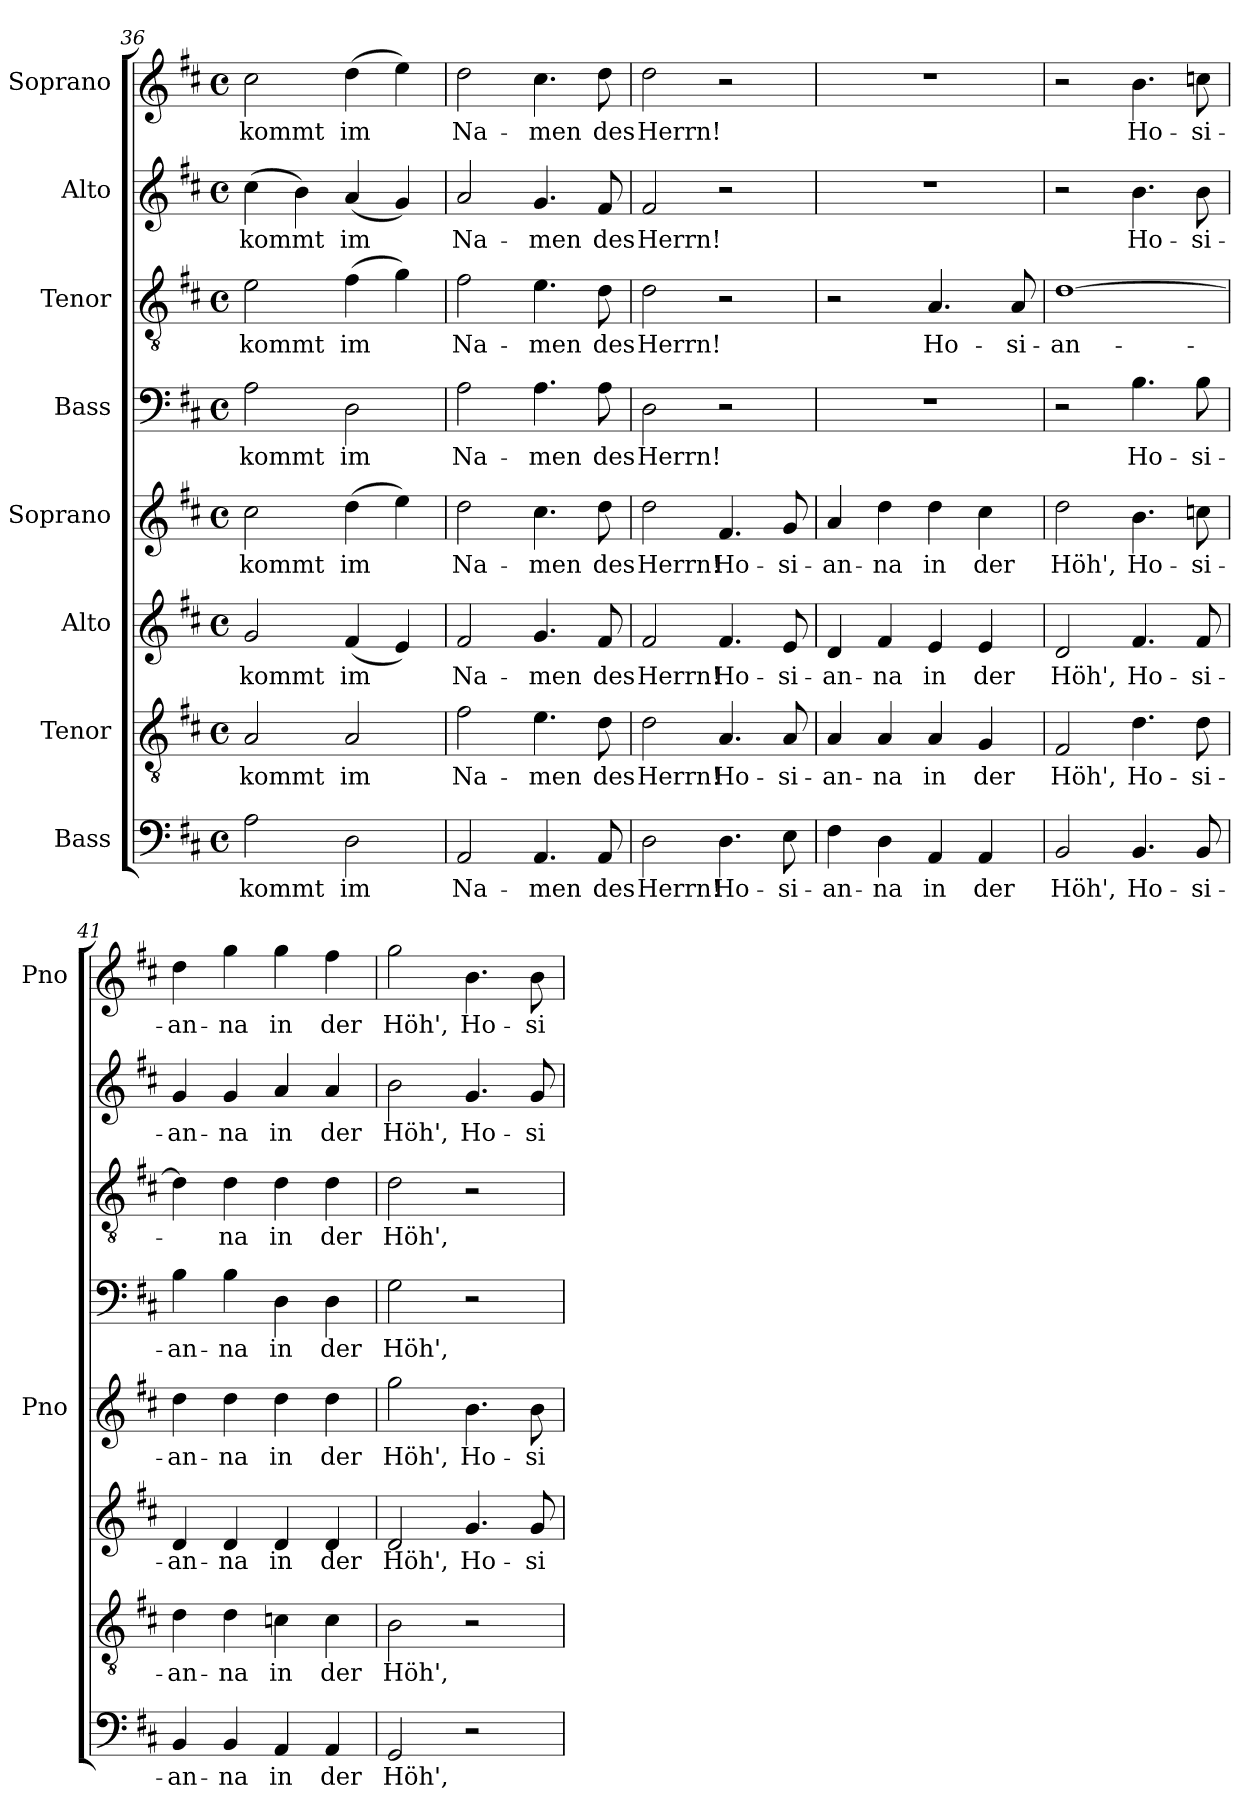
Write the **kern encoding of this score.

**kern	**text	**kern	**text	**kern	**text	**kern	**text	**kern	**text	**kern	**text	**kern	**text	**kern	**text
*part8	*part8	*part7	*part7	*part6	*part6	*part5	*part5	*part4	*part4	*part3	*part3	*part2	*part2	*part1	*part1
*staff8	*staff8	*staff7	*staff7	*staff6	*staff6	*staff5	*staff5	*staff4	*staff4	*staff3	*staff3	*staff2	*staff2	*staff1	*staff1
*I"Bass	*	*I"Tenor	*	*I"Alto	*	*I"Soprano	*	*I"Bass	*	*I"Tenor	*	*I"Alto	*	*I"Soprano	*
*	*	*	*	*	*	*I'Pno	*	*	*	*	*	*	*	*I'Pno	*
!!LO:PB:g=z
*clefF4	*	*clefGv2	*	*clefG2	*	*clefG2	*	*clefF4	*	*clefGv2	*	*clefG2	*	*clefG2	*
*k[f#c#]	*	*k[f#c#]	*	*k[f#c#]	*	*k[f#c#]	*	*k[f#c#]	*	*k[f#c#]	*	*k[f#c#]	*	*k[f#c#]	*
*D:	*	*D:	*	*D:	*	*D:	*	*D:	*	*D:	*	*D:	*	*D:	*
*M4/4	*	*M4/4	*	*M4/4	*	*M4/4	*	*M4/4	*	*M4/4	*	*M4/4	*	*M4/4	*
*met(c)	*	*met(c)	*	*met(c)	*	*met(c)	*	*met(c)	*	*met(c)	*	*met(c)	*	*met(c)	*
=36	=36	=36	=36	=36	=36	=36	=36	=36	=36	=36	=36	=36	=36	=36	=36
!	!LO:LY:b	!	!LO:LY:b	!	!LO:LY:b	!	!LO:LY:b	!	!LO:LY:b	!	!LO:LY:b	!	!LO:LY:b	!	!LO:LY:b
2A\	kommt	2A/	kommt	2g/	kommt	2cc#\	kommt	2A\	kommt	2e\	kommt	(>4cc#\	kommt	2cc#\	kommt
.	.	.	.	.	.	.	.	.	.	.	.	4b\)	.	.	.
!	!LO:LY:b	!	!LO:LY:b	!	!LO:LY:b	!	!LO:LY:b	!	!LO:LY:b	!	!LO:LY:b	!	!LO:LY:b	!	!LO:LY:b
2D\	im	2A/	im	(<4f#/	im	(>4dd\	im	2D\	im	(>4f#\	im	(<4a/	im	(>4dd\	im
.	.	.	.	4e/)	.	4ee\)	.	.	.	4g\)	.	4g/)	.	4ee\)	.
=37	=37	=37	=37	=37	=37	=37	=37	=37	=37	=37	=37	=37	=37	=37	=37
!	!LO:LY:b	!	!LO:LY:b	!	!LO:LY:b	!	!LO:LY:b	!	!LO:LY:b	!	!LO:LY:b	!	!LO:LY:b	!	!LO:LY:b
2AA/	Na-	2f#\	Na-	2f#/	Na-	2dd\	Na-	2A\	Na-	2f#\	Na-	2a/	Na-	2dd\	Na-
!	!LO:LY:b	!	!LO:LY:b	!	!LO:LY:b	!	!LO:LY:b	!	!LO:LY:b	!	!LO:LY:b	!	!LO:LY:b	!	!LO:LY:b
4.AA/	-men	4.e\	-men	4.g/	-men	4.cc#\	-men	4.A\	-men	4.e\	-men	4.g/	-men	4.cc#\	-men
!	!LO:LY:b	!	!LO:LY:b	!	!LO:LY:b	!	!LO:LY:b	!	!LO:LY:b	!	!LO:LY:b	!	!LO:LY:b	!	!LO:LY:b
8AA/	des	8d\	des	8f#/	des	8dd\	des	8A\	des	8d\	des	8f#/	des	8dd\	des
=38	=38	=38	=38	=38	=38	=38	=38	=38	=38	=38	=38	=38	=38	=38	=38
!	!LO:LY:b	!	!LO:LY:b	!	!LO:LY:b	!	!LO:LY:b	!	!LO:LY:b	!	!LO:LY:b	!	!LO:LY:b	!	!LO:LY:b
2D\	Herrn!	2d\	Herrn!	2f#/	Herrn!	2dd\	Herrn!	2D\	Herrn!	2d\	Herrn!	2f#/	Herrn!	2dd\	Herrn!
!	!LO:LY:b	!	!LO:LY:b	!	!LO:LY:b	!	!LO:LY:b	!	!	!	!	!	!	!	!
4.D\	Ho-	4.A/	Ho-	4.f#/	Ho-	4.f#/	Ho-	2r	.	2r	.	2r	.	2r	.
!	!LO:LY:b	!	!LO:LY:b	!	!LO:LY:b	!	!LO:LY:b	!	!	!	!	!	!	!	!
8E\	-si-	8A/	-si-	8e/	-si-	8g/	-si-	.	.	.	.	.	.	.	.
=39	=39	=39	=39	=39	=39	=39	=39	=39	=39	=39	=39	=39	=39	=39	=39
!	!LO:LY:b	!	!LO:LY:b	!	!LO:LY:b	!	!LO:LY:b	!	!	!	!	!	!	!	!
4F#\	-an-	4A/	-an-	4d/	-an-	4a/	-an-	1r	.	2r	.	1r	.	1r	.
!	!LO:LY:b	!	!LO:LY:b	!	!LO:LY:b	!	!LO:LY:b	!	!	!	!	!	!	!	!
4D\	-na	4A/	-na	4f#/	-na	4dd\	-na	.	.	.	.	.	.	.	.
!	!LO:LY:b	!	!LO:LY:b	!	!LO:LY:b	!	!LO:LY:b	!	!	!	!LO:LY:b	!	!	!	!
4AA/	in	4A/	in	4e/	in	4dd\	in	.	.	4.A/	Ho-	.	.	.	.
!	!LO:LY:b	!	!LO:LY:b	!	!LO:LY:b	!	!LO:LY:b	!	!	!	!	!	!	!	!
4AA/	der	4G/	der	4e/	der	4cc#\	der	.	.	.	.	.	.	.	.
!	!	!	!	!	!	!	!	!	!	!	!LO:LY:b	!	!	!	!
.	.	.	.	.	.	.	.	.	.	8A/	-si-	.	.	.	.
=40	=40	=40	=40	=40	=40	=40	=40	=40	=40	=40	=40	=40	=40	=40	=40
!	!LO:LY:b	!	!LO:LY:b	!	!LO:LY:b	!	!LO:LY:b	!	!	!	!LO:LY:b	!	!	!	!
2BB/	Höh',	2F#/	Höh',	2d/	Höh',	2dd\	Höh',	2r	.	[1d	-an-	2r	.	2r	.
!	!LO:LY:b	!	!LO:LY:b	!	!LO:LY:b	!	!LO:LY:b	!	!LO:LY:b	!	!	!	!LO:LY:b	!	!LO:LY:b
4.BB/	Ho-	4.d\	Ho-	4.f#/	Ho-	4.b\	Ho-	4.B\	Ho-	.	.	4.b\	Ho-	4.b\	Ho-
!	!LO:LY:b	!	!LO:LY:b	!	!LO:LY:b	!	!LO:LY:b	!	!LO:LY:b	!	!	!	!LO:LY:b	!	!LO:LY:b
8BB/	-si-	8d\	-si-	8f#/	-si-	8ccn\	-si-	8B\	-si-	.	.	8b\	-si-	8ccn\	-si-
=41	=41	=41	=41	=41	=41	=41	=41	=41	=41	=41	=41	=41	=41	=41	=41
!	!LO:LY:b	!	!LO:LY:b	!	!LO:LY:b	!	!LO:LY:b	!	!LO:LY:b	!	!LO:LY:b	!	!LO:LY:b	!	!LO:LY:b
4BB/	-an-	4d\	-an-	4d/	-an-	4dd\	-an-	4B\	-an-	4d\]	-­	4g/	-an-	4dd\	-an-
!	!LO:LY:b	!	!LO:LY:b	!	!LO:LY:b	!	!LO:LY:b	!	!LO:LY:b	!	!LO:LY:b	!	!LO:LY:b	!	!LO:LY:b
4BB/	-na	4d\	-na	4d/	-na	4dd\	-na	4B\	-na	4d\	na	4g/	-na	4gg\	-na
!	!LO:LY:b	!	!LO:LY:b	!	!LO:LY:b	!	!LO:LY:b	!	!LO:LY:b	!	!LO:LY:b	!	!LO:LY:b	!	!LO:LY:b
4AA/	in	4cn\	in	4d/	in	4dd\	in	4D\	in	4d\	in	4a/	in	4gg\	in
!	!LO:LY:b	!	!LO:LY:b	!	!LO:LY:b	!	!LO:LY:b	!	!LO:LY:b	!	!LO:LY:b	!	!LO:LY:b	!	!LO:LY:b
4AA/	der	4c\	der	4d/	der	4dd\	der	4D\	der	4d\	der	4a/	der	4ff#\	der
!!LO:PB:g=z
=42	=42	=42	=42	=42	=42	=42	=42	=42	=42	=42	=42	=42	=42	=42	=42
!	!LO:LY:b	!	!LO:LY:b	!	!LO:LY:b	!	!LO:LY:b	!	!LO:LY:b	!	!LO:LY:b	!	!LO:LY:b	!	!LO:LY:b
2GG/	Höh',	2B\	Höh',	2d/	Höh',	2gg\	Höh',	2G\	Höh',	2d\	Höh',	2b\	Höh',	2gg\	Höh',
!	!	!	!	!	!LO:LY:b	!	!LO:LY:b	!	!	!	!	!	!LO:LY:b	!	!LO:LY:b
2r	.	2r	.	4.g/	Ho-	4.b\	Ho-	2r	.	2r	.	4.g/	Ho-	4.b\	Ho-
!	!	!	!	!	!LO:LY:b	!	!LO:LY:b	!	!	!	!	!	!LO:LY:b	!	!LO:LY:b
.	.	.	.	8g/	-si-	8b\	-si-	.	.	.	.	8g/	-si-	8b\	-si-
=	=	=	=	=	=	=	=	=	=	=	=	=	=	=	=
*-	*-	*-	*-	*-	*-	*-	*-	*-	*-	*-	*-	*-	*-	*-	*-
